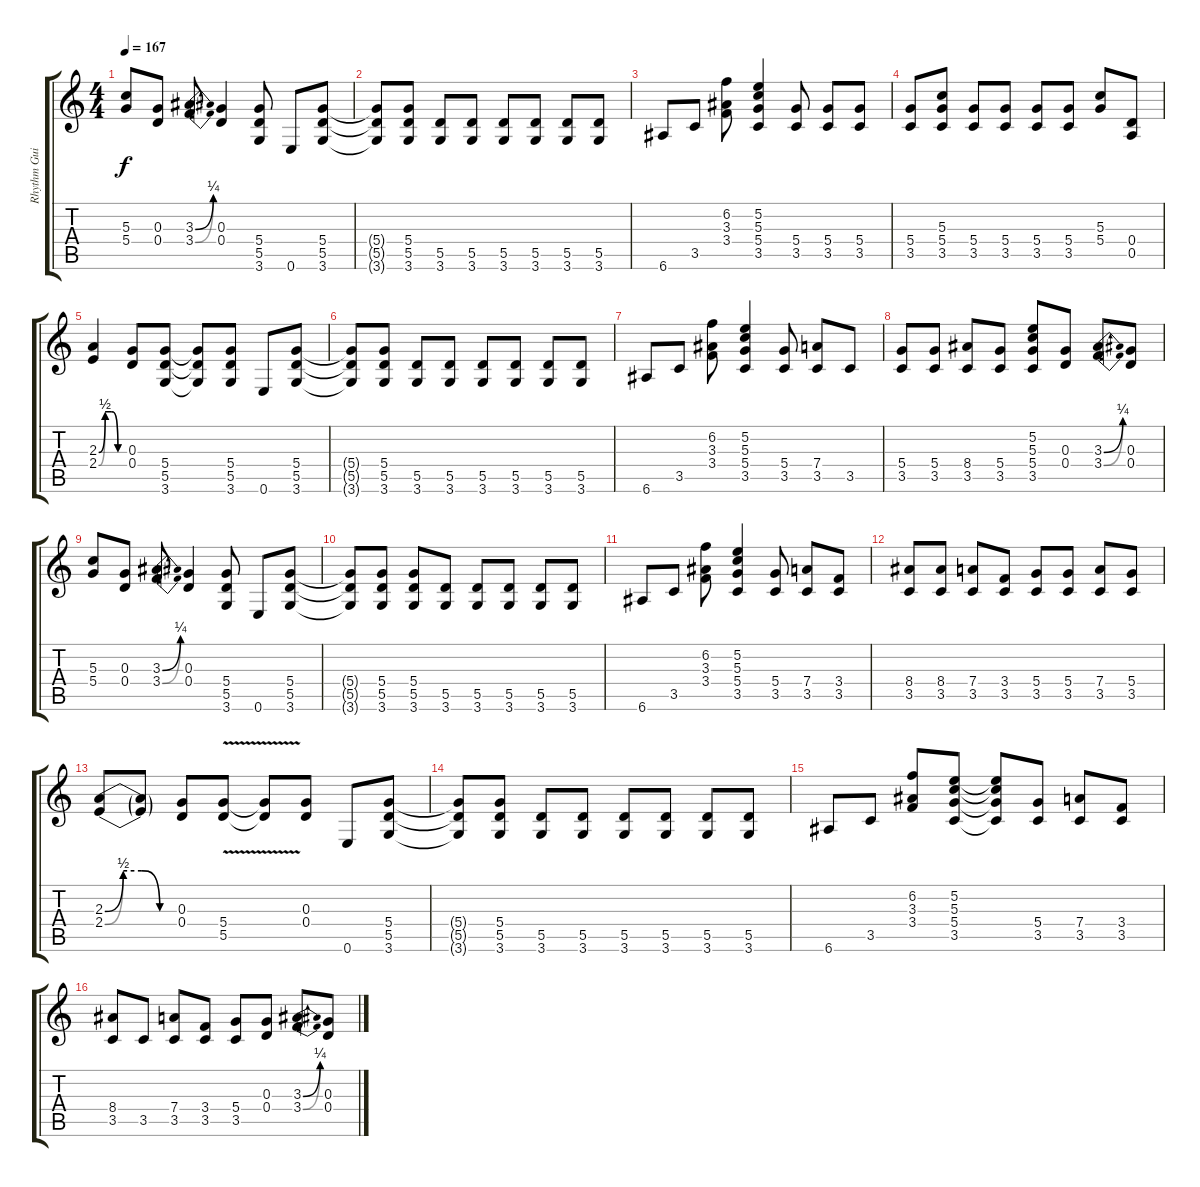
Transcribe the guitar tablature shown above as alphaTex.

\track ("Rhythm Guitar 1" "Rhythm Gui") {instrument overdrivenguitar}
\staff {score tabs}
\tuning (E4 B3 G3 D3 A2 E2) {hide}
\ts (4 4)
\tempo 167
\clef g2
\ks c
(5.3 5.4).8{dy f} (0.3 0.4).8 (3.3{be (bend 0 0 60 1)} 3.4{be (bend 0 0 60 1)}).8 (0.3 0.4).4 (5.4 5.5 3.6).8 0.6.8 (5.4 5.5 3.6).8 |
(5.4{t} 5.5{t} 3.6{t}).8 (5.4 5.5 3.6).8 (5.5 3.6).8 (5.5 3.6).8 (5.5 3.6).8 (5.5 3.6).8 (5.5 3.6).8 (5.5 3.6).8 |
6.6.8 3.5.8 (6.2 3.3 3.4).8 (5.2 5.3 5.4 3.5).4 (5.4 3.5).8 (5.4 3.5).8 (5.4 3.5).8 |
(5.4 3.5).8 (5.3 5.4 3.5).8 (5.4 3.5).8 (5.4 3.5).8 (5.4 3.5).8 (5.4 3.5).8 (5.3 5.4).8 (0.4 0.5).8 |
(2.3{be (custom 0 0 15 2 30 2 45 0 60 0)} 2.4{be (custom 0 0 15 2 30 2 45 0 60 0)}).4 (0.3 0.4).8 (5.4 5.5 3.6).8 (5.4{t} 5.5{t} 3.6{t}).8 (5.4 5.5 3.6).8 0.6.8 (5.4 5.5 3.6).8 |
(5.4{t} 5.5{t} 3.6{t}).8 (5.4 5.5 3.6).8 (5.5 3.6).8 (5.5 3.6).8 (5.5 3.6).8 (5.5 3.6).8 (5.5 3.6).8 (5.5 3.6).8 |
6.6.8 3.5.8 (6.2 3.3 3.4).8 (5.2 5.3 5.4 3.5).4 (5.4 3.5).8 (7.4 3.5).8 3.5.8 |
(5.4 3.5).8 (5.4 3.5).8 (8.4 3.5).8 (5.4 3.5).8 (5.2 5.3 5.4 3.5).8 (0.3 0.4).8 (3.3{be (bend 0 0 60 1)} 3.4{be (bend 0 0 60 1)}).8 (0.3 0.4).8 |
(5.3 5.4).8 (0.3 0.4).8 (3.3{be (bend 0 0 60 1)} 3.4{be (bend 0 0 60 1)}).8 (0.3 0.4).4 (5.4 5.5 3.6).8 0.6.8 (5.4 5.5 3.6).8 |
(5.4{t} 5.5{t} 3.6{t}).8 (5.4 5.5 3.6).8 (5.4 5.5 3.6).8 (5.5 3.6).8 (5.5 3.6).8 (5.5 3.6).8 (5.5 3.6).8 (5.5 3.6).8 |
6.6.8 3.5.8 (6.2 3.3 3.4).8 (5.2 5.3 5.4 3.5).4 (5.4 3.5).8 (7.4 3.5).8 (3.4 3.5).8 |
(8.4 3.5).8 (8.4 3.5).8 (7.4 3.5).8 (3.4 3.5).8 (5.4 3.5).8 (5.4 3.5).8 (7.4 3.5).8 (5.4 3.5).8 |
(2.3{be (custom 0 0 15 2 30 2 45 0 60 0)} 2.4{be (custom 0 0 15 2 30 2 45 0 60 0)}).8 (2.3{t} 2.4{t}).8 (0.3 0.4).8 (5.4{v} 5.5{v}).8 (5.4{t} 5.5{t}).8 (0.3 0.4).8 0.6.8 (5.4 5.5 3.6).8 |
(5.4{t} 5.5{t} 3.6{t}).8 (5.4 5.5 3.6).8 (5.5 3.6).8 (5.5 3.6).8 (5.5 3.6).8 (5.5 3.6).8 (5.5 3.6).8 (5.5 3.6).8 |
6.6.8 3.5.8 (6.2 3.3 3.4).8 (5.2 5.3 5.4 3.5).8 (5.2{t} 5.3{t} 5.4{t} 3.5{t}).8 (5.4 3.5).8 (7.4 3.5).8 (3.4 3.5).8 |
(8.4 3.5).8 3.5.8 (7.4 3.5).8 (3.4 3.5).8 (5.4 3.5).8 (0.3 0.4).8 (3.3{be (bend 0 0 60 1)} 3.4{be (bend 0 0 60 1)}).8 (0.3 0.4).8
